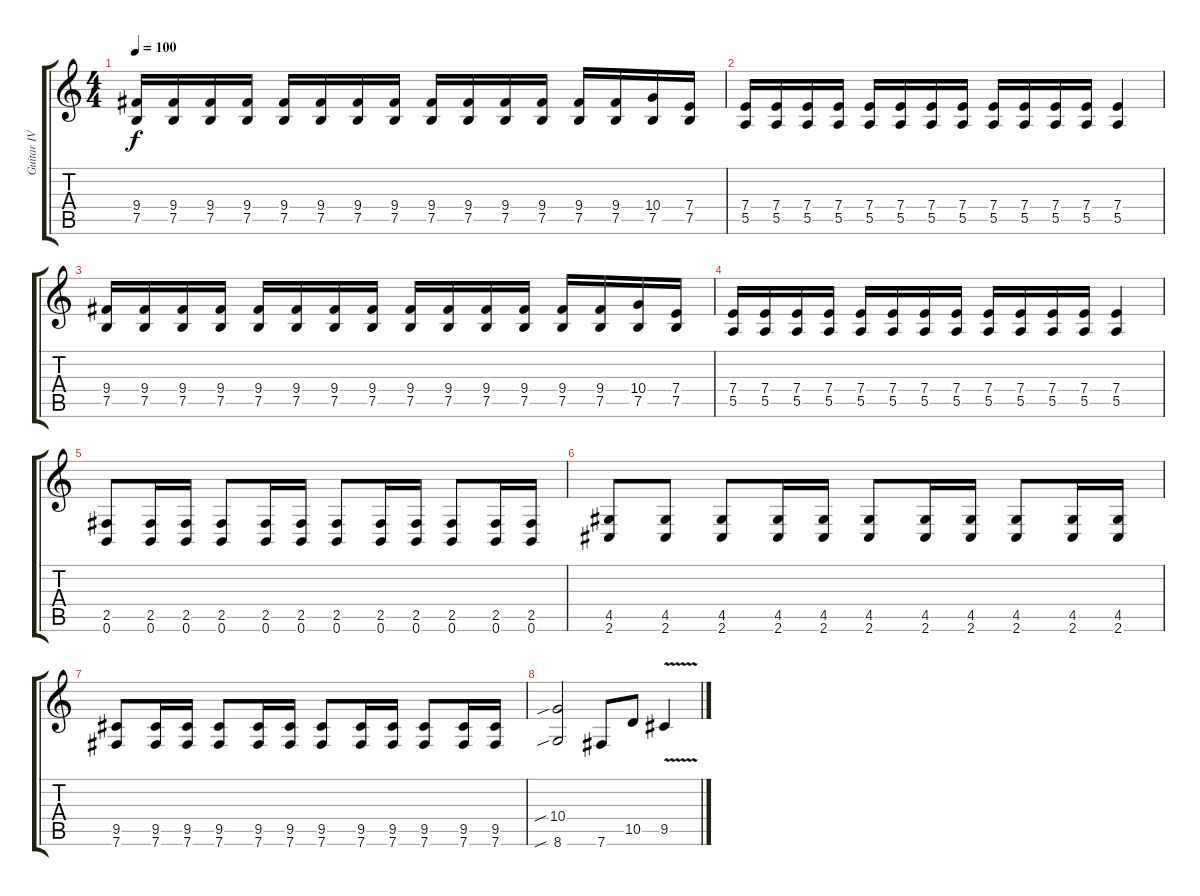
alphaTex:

\track ("Guitar IV (dist.)" "Guitar IV ") {instrument distortionguitar}
\staff {score tabs}
\tuning (B3 Gb3 D3 A2 E2 B1) {hide}
\ts (4 4)
\tempo 100
\clef g2
\ks c
(9.4 7.5).16{dy f} (9.4 7.5).16 (9.4 7.5).16 (9.4 7.5).16 (9.4 7.5).16 (9.4 7.5).16 (9.4 7.5).16 (9.4 7.5).16 (9.4 7.5).16 (9.4 7.5).16 (9.4 7.5).16 (9.4 7.5).16 (9.4 7.5).16 (9.4 7.5).16 (10.4 7.5).16 (7.4 7.5).16 |
(7.4 5.5).16 (7.4 5.5).16 (7.4 5.5).16 (7.4 5.5).16 (7.4 5.5).16 (7.4 5.5).16 (7.4 5.5).16 (7.4 5.5).16 (7.4 5.5).16 (7.4 5.5).16 (7.4 5.5).16 (7.4 5.5).16 (7.4 5.5).4 |
(9.4 7.5).16 (9.4 7.5).16 (9.4 7.5).16 (9.4 7.5).16 (9.4 7.5).16 (9.4 7.5).16 (9.4 7.5).16 (9.4 7.5).16 (9.4 7.5).16 (9.4 7.5).16 (9.4 7.5).16 (9.4 7.5).16 (9.4 7.5).16 (9.4 7.5).16 (10.4 7.5).16 (7.4 7.5).16 |
(7.4 5.5).16 (7.4 5.5).16 (7.4 5.5).16 (7.4 5.5).16 (7.4 5.5).16 (7.4 5.5).16 (7.4 5.5).16 (7.4 5.5).16 (7.4 5.5).16 (7.4 5.5).16 (7.4 5.5).16 (7.4 5.5).16 (7.4 5.5).4 |
(2.5 0.6).8 (2.5 0.6).16 (2.5 0.6).16 (2.5 0.6).8 (2.5 0.6).16 (2.5 0.6).16 (2.5 0.6).8 (2.5 0.6).16 (2.5 0.6).16 (2.5 0.6).8 (2.5 0.6).16 (2.5 0.6).16 |
(4.5 2.6).8 (4.5 2.6).8 (4.5 2.6).8 (4.5 2.6).16 (4.5 2.6).16 (4.5 2.6).8 (4.5 2.6).16 (4.5 2.6).16 (4.5 2.6).8 (4.5 2.6).16 (4.5 2.6).16 |
(9.5 7.6).8 (9.5 7.6).16 (9.5 7.6).16 (9.5 7.6).8 (9.5 7.6).16 (9.5 7.6).16 (9.5 7.6).8 (9.5 7.6).16 (9.5 7.6).16 (9.5 7.6).8 (9.5 7.6).16 (9.5 7.6).16 |
(10.4{sib} 8.6{sib}).2 7.6.8 10.5.8 9.5{v}.4
